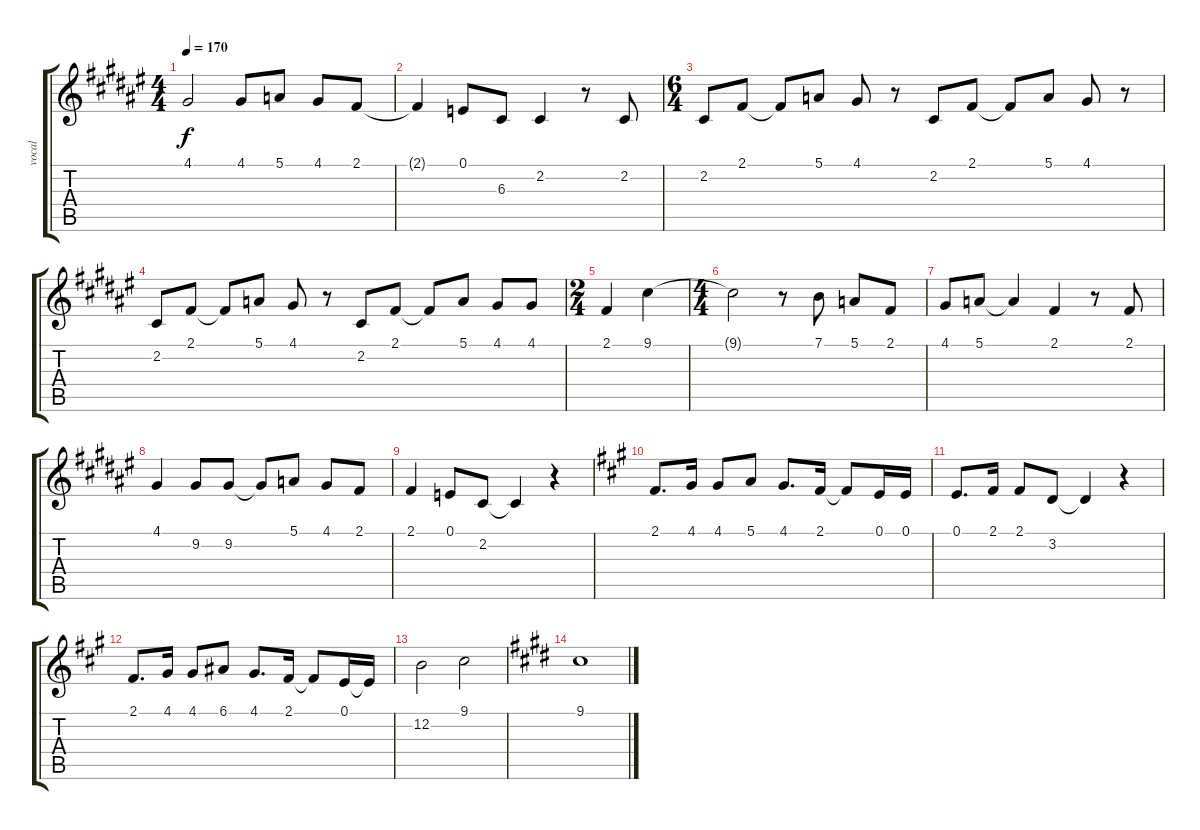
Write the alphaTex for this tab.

\track ("vocal" "vocal") {instrument electricpiano2}
\staff {score tabs}
\tuning (E4 B3 G3 D3 A2 E2) {hide}
\ts (4 4)
\tempo 170
\clef g2
\ks f#
4.1.2{dy f} 4.1.8 5.1.8 4.1.8 2.1.8 |
2.1{t}.4 0.1.8 6.3.8 2.2.4 r.8 2.2.8 |
\ts (6 4)
2.2.8 2.1.8 2.1{t}.8 5.1.8 4.1.8 r.8 2.2.8 2.1.8 2.1{t}.8 5.1.8 4.1.8 r.8 |
2.2.8 2.1.8 2.1{t}.8 5.1.8 4.1.8 r.8 2.2.8 2.1.8 2.1{t}.8 5.1.8 4.1.8 4.1.8 |
\ts (2 4)
2.1.4 9.1.4 |
\ts (4 4)
9.1{t}.2 r.8 7.1.8 5.1.8 2.1.8 |
4.1.8 5.1.8 5.1{t}.4 2.1.4 r.8 2.1.8 |
4.1.4 9.2.8 9.2.8 9.2{t}.8 5.1.8 4.1.8 2.1.8 |
2.1.4 0.1.8 2.2.8 2.2{t}.4 r.4 |
\ks a
2.1.8{d} 4.1.16 4.1.8 5.1.8 4.1.8{d} 2.1.16 2.1{t}.8 0.1.16 0.1.16 |
0.1.8{d} 2.1.16 2.1.8 3.2.8 3.2{t}.4 r.4 |
2.1.8{d} 4.1.16 4.1.8 6.1.8 4.1.8{d} 2.1.16 2.1{t}.8 0.1.16 0.1{t}.16 |
12.2.2 9.1.2 |
\ks e
9.1.1
